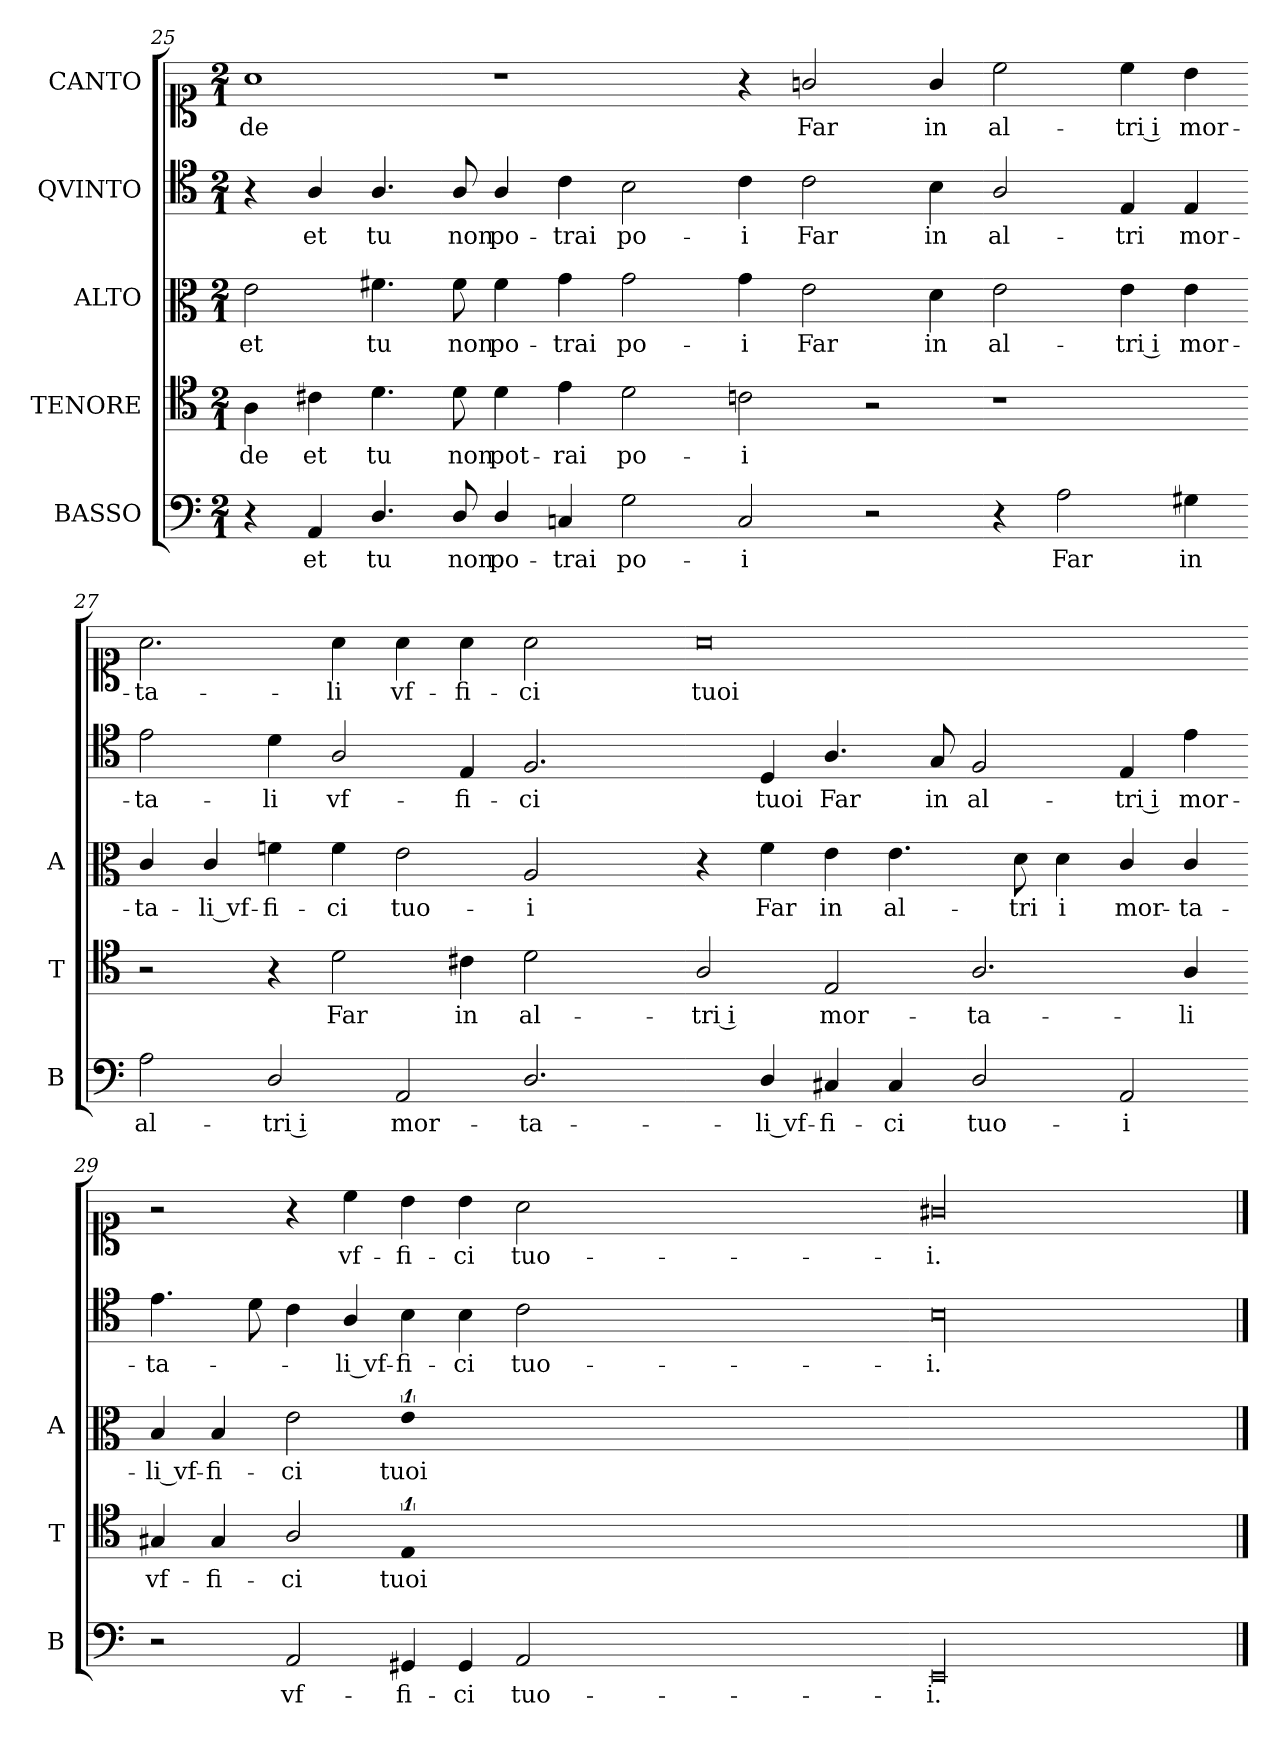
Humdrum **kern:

**kern	**text	**kern	**text	**kern	**text	**kern	**text	**kern	**text
*part5	*part5	*part4	*part4	*part3	*part3	*part2	*part2	*part1	*part1
*staff5	*staff5	*staff4	*staff4	*staff3	*staff3	*staff2	*staff2	*staff1	*staff1
*I"BASSO	*	*I"TENORE	*	*I"ALTO	*	*I"QVINTO	*	*I"CANTO	*
*I'B	*	*I'T	*	*I'A	*	*	*	*	*
*clefF4	*	*clefC4	*	*clefC3	*	*clefC4	*	*clefC1	*
*k[]	*	*k[]	*	*k[]	*	*k[]	*	*k[]	*
*a:	*	*a:	*	*a:	*	*a:	*	*a:	*
*M2/1	*	*M2/1	*	*M2/1	*	*M2/1	*	*M2/1	*
=25	=25	=25	=25	=25	=25	=25	=25	=25	=25
!	!	!	!	!	!	!	!	!	!LO:LY:i
4r	.	4A\	de	2e\	et	4r	.	1a	-de
4AA/	et	4c#X\	et	.	.	4A/	et	.	.
4.D/	tu	4.d\	tu	4.f#X\	tu	4.A/	tu	.	.
8D/	non	8d\	non	8f#\	non	8A/	non	.	.
4D/	po-	4d\	pot-	4f#\	po-	4A/	po-	1r	.
4Cn/	-trai	4e\	-rai	4g\	-trai	4c\	-trai	.	.
2G\	po-	2d\	po-	2g\	po-	2B\	po-	.	.
=26-	=26-	=26-	=26-	=26-	=26-	=26-	=26-	=26-	=26-
2C/	-i	2cn\	-i	4g\	-i	4c\	-i	4r	.
.	.	.	.	2e\	Far	2c\	Far	2gn/	Far
2r	.	2r	.	.	.	.	.	.	.
.	.	.	.	4d\	in	4B\	in	4g/	in
4r	.	1r	.	2e\	al-	2A/	al-	2cc\	al-
2A\	Far	.	.	.	.	.	.	.	.
.	.	.	.	4e\	-tri i	4E/	-tri	4cc\	-tri i
4G#X\	in	.	.	4e\	mor-	4E/	mor-	4b\	mor-
=27-	=27-	=27-	=27-	=27-	=27-	=27-	=27-	=27-	=27-
2A\	al-	2r	.	4c/	-ta-	2e\	-ta-	2.a\	-ta-
.	.	.	.	4c/	-li vf-	.	.	.	.
2D/	-tri i	4r	.	4fn\	-fi-	4d\	-li	.	.
.	.	2d\	Far	4f\	-ci	2A/	vf-	4a\	-li
2AA/	mor-	.	.	2e\	tuo-	.	.	4a\	vf-
.	.	4c#X\	in	.	.	4E/	-fi-	4a\	-fi-
2.D/	-ta-	2d\	al-	2A/	-i	2.F/	-ci	2a\	-ci
.	.	4ryy	.	4ryy	.	.	.	4ryy	.
=28-	=28-	=28-	=28-	=28-	=28-	=28-	=28-	=28-	=28-
4ryy	.	2A/	-tri i	4r	.	4ryy	.	0a	tuoi
4D/	-li vf-	.	.	4f\	Far	4D/	tuoi	.	.
4C#X/	-fi-	2E/	mor-	4e\	in	4.A/	Far	.	.
4C#/	-ci	.	.	4.e\	al-	.	.	.	.
.	.	.	.	.	.	8G/	in	.	.
2D/	tuo-	2.A/	-ta-	.	.	2F/	al-	.	.
.	.	.	.	8d\	-tri	.	.	.	.
.	.	.	.	4d\	i	.	.	.	.
2AA/	-i	.	.	4c/	mor-	4E/	-tri i	.	.
.	.	4A/	-li	4c/	-ta-	4e\	mor-	.	.
=29-	=29-	=29-	=29-	=29-	=29-	=29-	=29-	=29-	=29-
2r	.	4G#X/	vf-	4B/	-li vf-	4.e\	-ta-	2r	.
.	.	4G#/	-fi-	4B/	-fi-	.	.	.	.
.	.	.	.	.	.	8d\	.	.	.
2AA/	vf-	2A/	-ci	2e\	-ci	4c\	.	4r	.
.	.	.	.	.	.	4A/	-li vf-	4cc\	vf-
!	!	!LO:N:vis=00	!	!LO:N:vis=00	!	!	!	!	!
4GG#X/	-fi-	1%5E	tuoi	1%5e	tuoi	4B\	-fi-	4b\	-fi-
4GG#/	-ci	.	.	.	.	4B\	-ci	4b\	-ci
2AA/	tuo-	.	.	.	.	2c\	tuo-	2a\	tuo-
00ryy	.	.	.	.	.	00ryy	.	00ryy	.
=30-	=30-	=30-	=30-	=30-	=30-	=30-	=30-	=30-	=30-
00EE	-i.	00ryy	.	00ryy	.	00B	-i.	00g#X/	-i.
==	==	==	==	==	==	==	==	==	==
*-	*-	*-	*-	*-	*-	*-	*-	*-	*-
